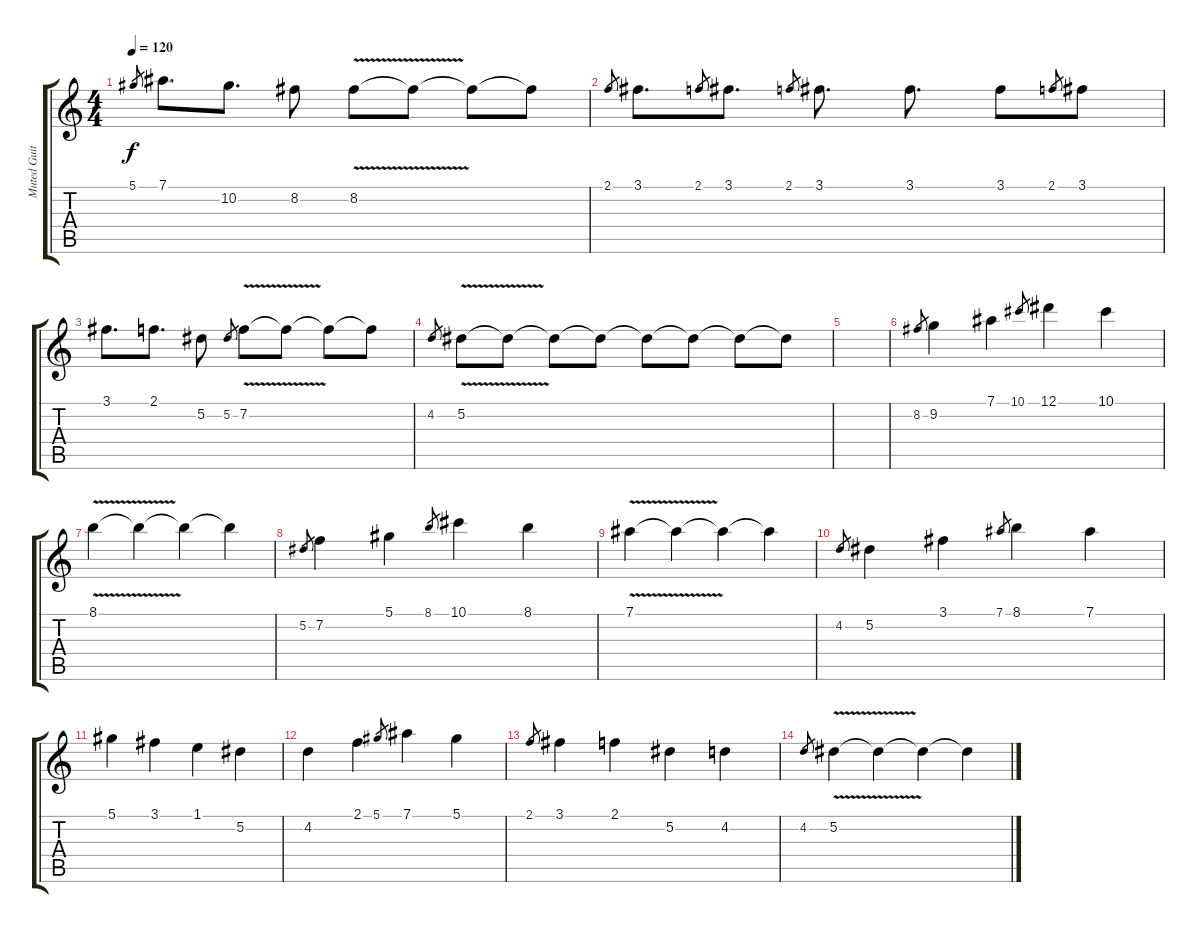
\track ("Muted Guitar1 - Vocals " "Muted Guit") {instrument electricguitarmuted}
\staff {score tabs}
\tuning (Eb4 Bb3 Gb3 Db3 Ab2 Eb2) {hide}
\ts (4 4)
\tempo 120
\clef g2
\ks c
5.1.8{gr dy f} 7.1.8{d volume 16 balance 8 instrument englishhorn} 10.2.8{d} 8.2.8 8.2{v}.8 8.2{t}.8 8.2{t}.8 8.2{t}.8 |
2.1.8{gr} 3.1.8{d volume 16 balance 8 instrument englishhorn} 2.1.8{gr} 3.1.8{d} 2.1.8{gr} 3.1.8{d} 3.1.8{d} 3.1.8 2.1.8{gr} 3.1.8 |
3.1.8{d volume 16 balance 8 instrument englishhorn} 2.1.8{d} 5.2.8 5.2.8{gr} 7.2{v}.8 7.2{t}.8 7.2{t}.8 7.2{t}.8 |
4.2.8{gr} 5.2{v}.8{volume 16 balance 8 instrument sopranosax} 5.2{t}.8 5.2{t}.8 5.2{t}.8 5.2{t}.8 5.2{t}.8 5.2{t}.8 5.2{t}.8 |
|
8.2.8{gr} 9.2.4{volume 16 balance 12 instrument englishhorn} 7.1.4 10.1.8{gr} 12.1.4 10.1.4 |
8.1{v}.4{volume 16 balance 12 instrument englishhorn} 8.1{t}.4 8.1{t}.4 8.1{t}.4 |
5.2.8{gr} 7.2.4{volume 16 balance 12 instrument englishhorn} 5.1.4 8.1.8{gr} 10.1.4 8.1.4 |
7.1{v}.4{volume 16 balance 12 instrument englishhorn} 7.1{t}.4 7.1{t}.4 7.1{t}.4 |
4.2.8{gr} 5.2.4{volume 16 balance 12 instrument englishhorn} 3.1.4 7.1.8{gr} 8.1.4 7.1.4 |
5.1.4{volume 16 balance 12 instrument englishhorn} 3.1.4 1.1.4 5.2.4 |
4.2.4{volume 16 balance 12 instrument englishhorn} 2.1.4 5.1.8{gr} 7.1.4 5.1.4 |
2.1.8{gr} 3.1.4{volume 16 balance 12 instrument englishhorn} 2.1.4 5.2.4 4.2.4 |
4.2.8{gr} 5.2{v}.4 5.2{t}.4 5.2{t}.4 5.2{t}.4
